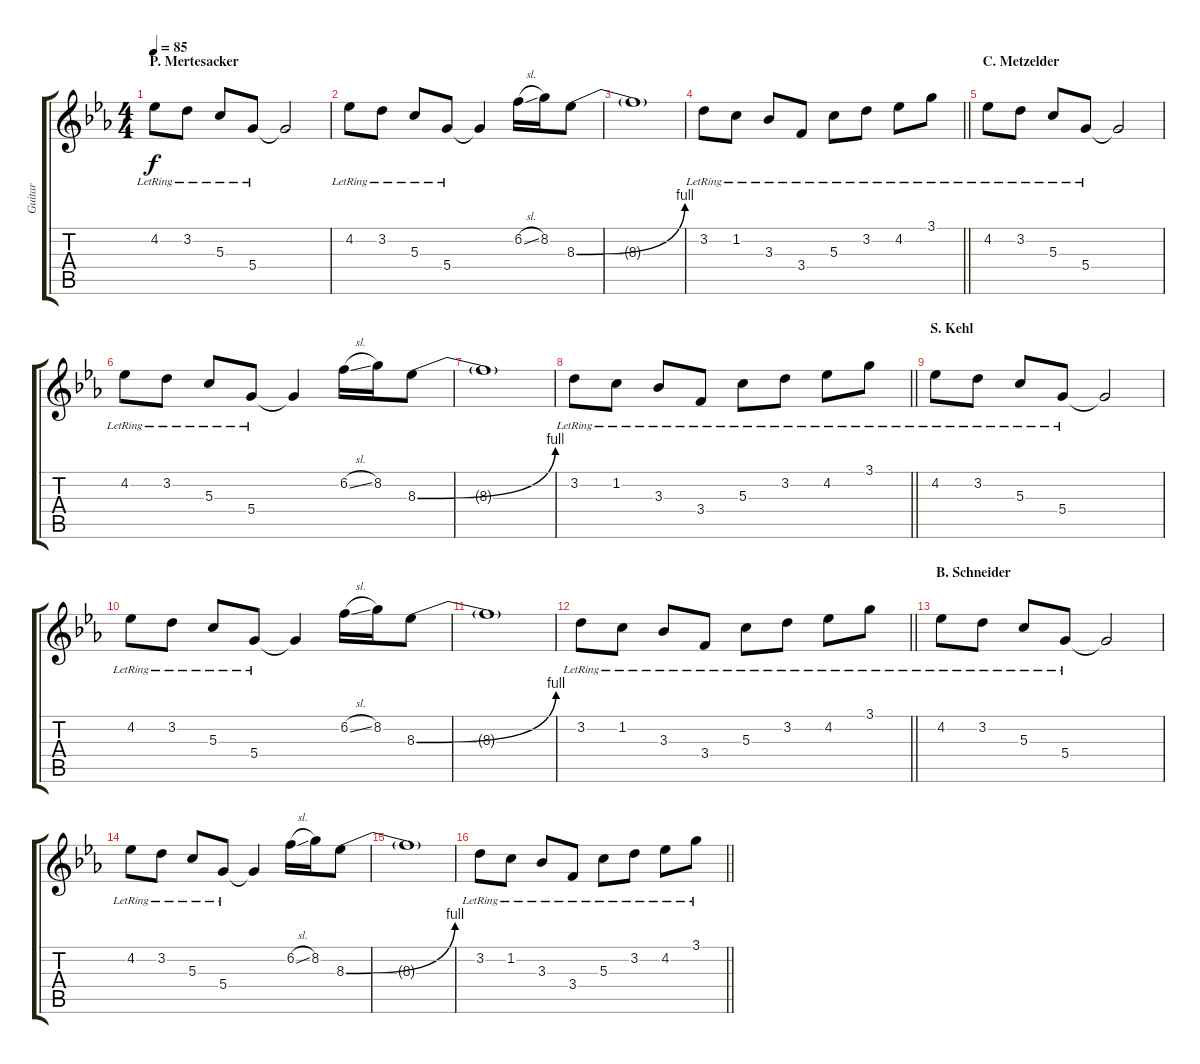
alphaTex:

\track ("Guitar" "Guitar") {instrument electricguitarclean}
\staff {score tabs}
\tuning (E4 B3 G3 D3 A2 E2) {hide}
\ts (4 4)
\section ("" "P. Mertesacker")
\tempo 85
\clef g2
\ks cminor
4.2{lr}.8{dy f} 3.2{lr}.8 5.3{lr}.8 5.4{lr}.8 5.4{t}.2 |
4.2{lr}.8 3.2{lr}.8 5.3{lr}.8 5.4{lr}.8 5.4{t}.4 6.2{sl}.16 8.2.16 8.3{be (bend 0 0 60 4)}.8 |
8.3{t}.1 |
\barLineRight lightlight
3.2{lr}.8 1.2{lr}.8 3.3{lr}.8 3.4{lr}.8 5.3{lr}.8 3.2{lr}.8 4.2{lr}.8 3.1{lr}.8 |
\section ("" "C. Metzelder")
4.2{lr}.8 3.2{lr}.8 5.3{lr}.8 5.4{lr}.8 5.4{t}.2 |
4.2{lr}.8 3.2{lr}.8 5.3{lr}.8 5.4{lr}.8 5.4{t}.4 6.2{sl}.16 8.2.16 8.3{be (bend 0 0 60 4)}.8 |
8.3{t}.1 |
\barLineRight lightlight
3.2{lr}.8 1.2{lr}.8 3.3{lr}.8 3.4{lr}.8 5.3{lr}.8 3.2{lr}.8 4.2{lr}.8 3.1{lr}.8 |
\section ("" "S. Kehl")
4.2{lr}.8 3.2{lr}.8 5.3{lr}.8 5.4{lr}.8 5.4{t}.2 |
4.2{lr}.8 3.2{lr}.8 5.3{lr}.8 5.4{lr}.8 5.4{t}.4 6.2{sl}.16 8.2.16 8.3{be (bend 0 0 60 4)}.8 |
8.3{t}.1 |
\barLineRight lightlight
3.2{lr}.8 1.2{lr}.8 3.3{lr}.8 3.4{lr}.8 5.3{lr}.8 3.2{lr}.8 4.2{lr}.8 3.1{lr}.8 |
\section ("" "B. Schneider")
4.2{lr}.8 3.2{lr}.8 5.3{lr}.8 5.4{lr}.8 5.4{t}.2 |
4.2{lr}.8 3.2{lr}.8 5.3{lr}.8 5.4{lr}.8 5.4{t}.4 6.2{sl}.16 8.2.16 8.3{be (bend 0 0 60 4)}.8 |
8.3{t}.1 |
\barLineRight lightlight
3.2{lr}.8 1.2{lr}.8 3.3{lr}.8 3.4{lr}.8 5.3{lr}.8 3.2{lr}.8 4.2{lr}.8 3.1{lr}.8
